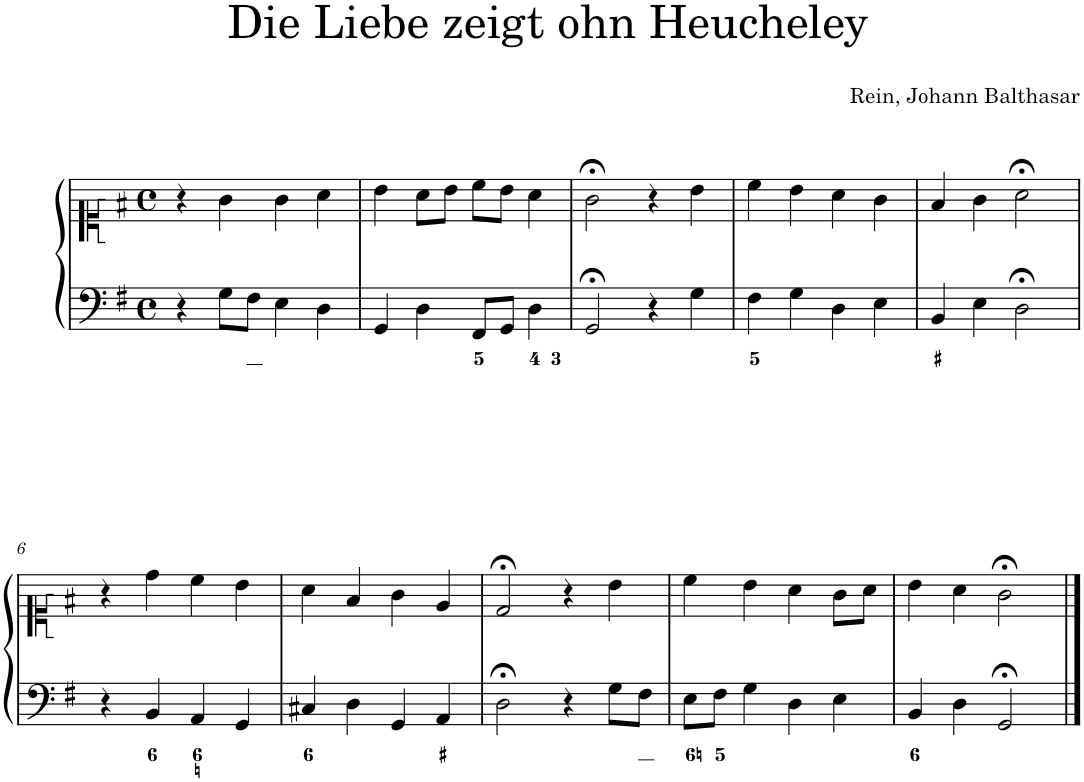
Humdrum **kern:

**kern	**kern
*part1	*part1
*staff2	*staff1
*I"Piano	*
*I'Pno.	*
*clefF4	*clefC1
*k[f#]	*k[f#]
*M4/4	*M4/4
*met(c)	*met(c)
=1	=1
4r	4r
8G\L	4g\
8F#\J	.
4E\	4g\
4D\	4a\
=2	=2
4GG/	4b\
4D\	8a\L
.	8b\J
8FF#/L	8cc\L
8GG/J	8b\J
4D\	4a\
=3	=3
2GG;</	2g;<\
4r	4r
4G\	4b\
=4	=4
4F#\	4cc\
4G\	4b\
4D\	4a\
4E\	4g\
=5	=5
4BB/	4f#/
4E\	4g\
2D;<\	2a;<\
!!LO:LB:g=z
=6	=6
4r	4r
4BB/	4dd\
4AA/	4cc\
4GG/	4b\
=7	=7
4C#X/	4a\
4D\	4f#/
4GG/	4g\
4AA/	4e/
=8	=8
2D;<\	2d;</
4r	4r
8G\L	4b\
8F#\J	.
=9	=9
8E\L	4cc\
8F#\J	.
4G\	4b\
4D\	4a\
4E\	8g\L
.	8a\J
=10	=10
4BB/	4b\
4D\	4a\
2GG;</	2g;<\
==	==
*-	*-
